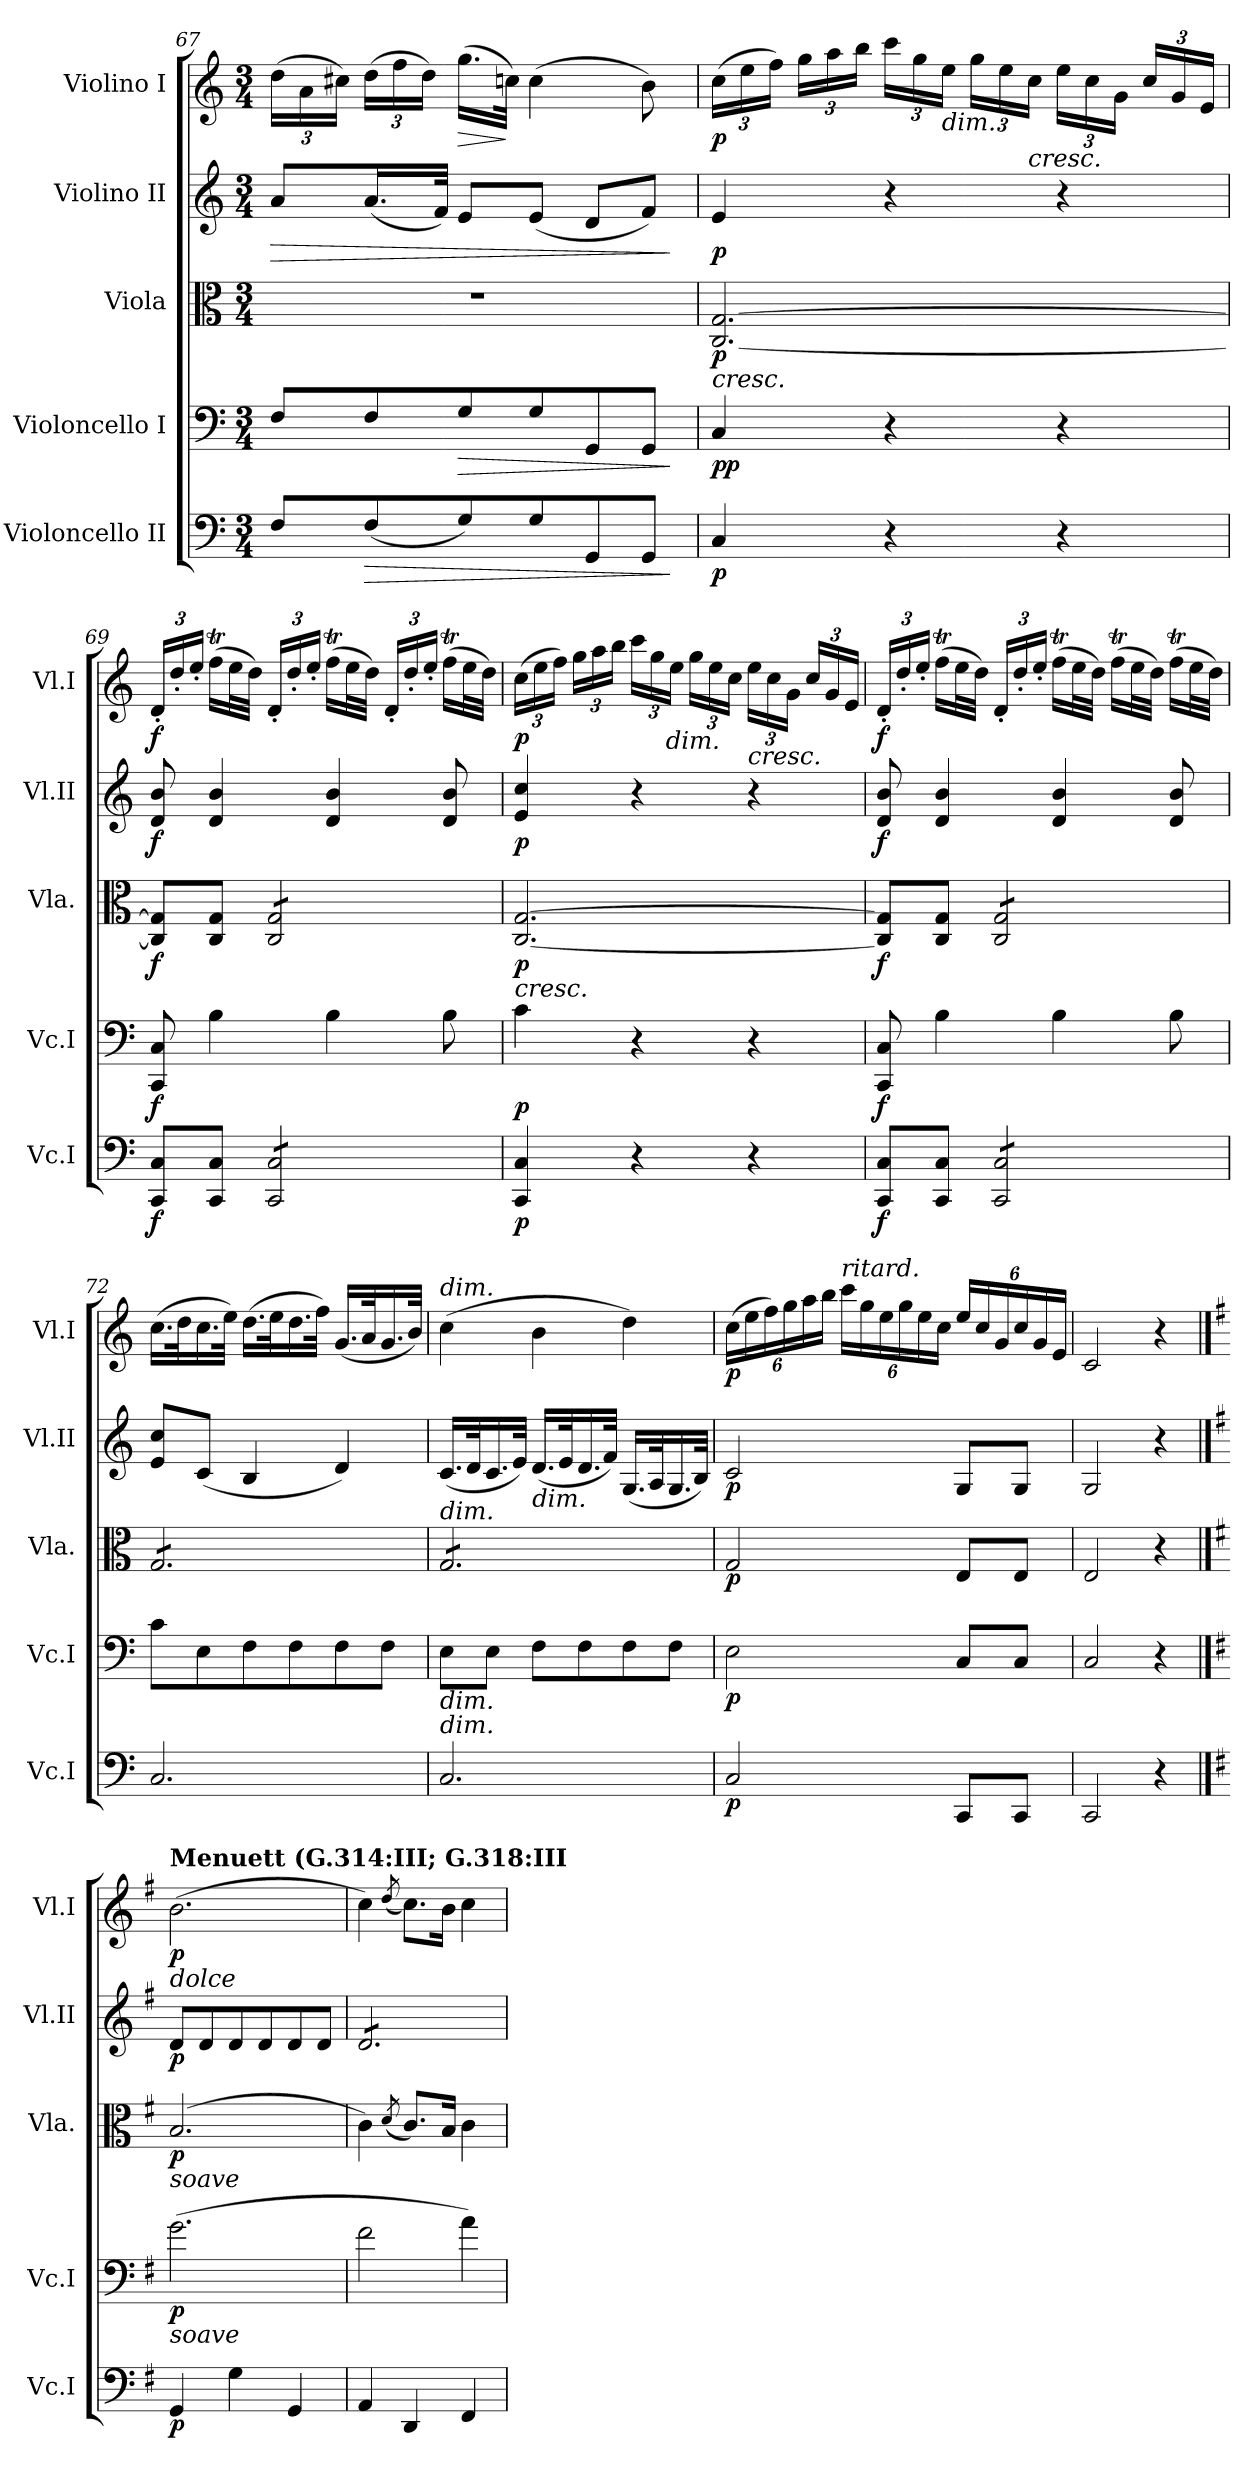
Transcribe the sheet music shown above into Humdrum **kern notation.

**kern	**dynam	**kern	**dynam	**kern	**dynam	**kern	**dynam	**kern	**dynam
*part5	*part5	*part4	*part4	*part3	*part3	*part2	*part2	*part1	*part1
*staff5	*staff5	*staff4	*staff4	*staff3	*staff3	*staff2	*staff2	*staff1	*staff1
*I"Violoncello II	*	*I"Violoncello I	*	*I"Viola	*	*I"Violino II	*	*I"Violino I	*
*I'Vc.I	*	*I'Vc.I	*	*I'Vla.	*	*I'Vl.II	*	*I'Vl.I	*
!!LO:PB:g=z
*clefF4	*	*clefF4	*	*clefC3	*	*clefG2	*	*clefG2	*
*k[]	*	*k[]	*	*k[]	*	*k[]	*	*k[]	*
*M3/4	*	*M3/4	*	*M3/4	*	*M3/4	*	*M3/4	*
=67	=67	=67	=67	=67	=67	=67	=67	=67	=67
!	!	!	!	!	!	!	!LO:HP:b	!	!
*	*	*	*	*	*	*	*	*Xbrackettup	*
8F/L	.	8F/L	.	2.r	.	8a/L	>	(>24dd\LL	.
.	.	.	.	.	.	.	.	24a\	.
.	.	.	.	.	.	.	.	24cc#X\JJ)	.
!	!LO:HP:b	!	!	!	!	!	!	!	!
(<8F/	>	8F/	.	.	.	(<16.a/L	.	(>24dd\LL	.
.	.	.	.	.	.	.	.	24ff\	.
.	.	.	.	.	.	.	.	24dd\JJ)	.
.	.	.	.	.	.	32f/JJk)	.	.	.
!	!	!	!LO:HP:b	!	!	!	!	!	!LO:HP:b
8G/)	.	8G/	>	.	.	8e/L	.	(>16.gg\LL	>
.	.	.	.	.	.	.	.	32ccn\JJk)	]
8G/	.	8G/	.	.	.	(<8e/J	.	(>4cc\	.
8GG/	.	8GG/	.	.	.	8d/L	.	.	.
8GG/J	.	8GG/J	.	.	.	8f/J)	.	8b\)	.
.	]	.	]	.	.	.	]	.	.
=68	=68	=68	=68	=68	=68	=68	=68	=68	=68
!	!	!	!	!LO:TX:b:i:t=cresc.	!	!	!	!	!
!	!LO:DY:b	!	!LO:DY:b	!	!	!	!	!	!
!	!	!	!LO:DY:n=1:b	!	!LO:DY:b	!	!LO:DY:b	!	!LO:DY:b
4C/	p	4C/	p p	[2.C/ [2.G/	p	4e/	p	(>24cc\LL	p
.	.	.	.	.	.	.	.	24ee\	.
.	.	.	.	.	.	.	.	24ff\JJ)	.
.	.	.	.	.	.	.	.	24gg\LL	.
.	.	.	.	.	.	.	.	24aa\	.
.	.	.	.	.	.	.	.	24bb\JJ	.
4r	.	4r	.	.	.	4r	.	24ccc\LL	.
.	.	.	.	.	.	.	.	24gg\	.
!	!	!	!	!	!	!	!	!LO:TX:b:i:t=dim.	!
.	.	.	.	.	.	.	.	24ee\JJ	.
.	.	.	.	.	.	.	.	24gg\LL	.
.	.	.	.	.	.	.	.	24ee\	.
!	!	!	!	!	!	!	!	!LO:TX:b:i:t=cresc.	!
.	.	.	.	.	.	.	.	24cc\JJ	.
4r	.	4r	.	.	.	4r	.	24ee\LL	.
.	.	.	.	.	.	.	.	24cc\	.
.	.	.	.	.	.	.	.	24g\JJ	.
.	.	.	.	.	.	.	.	24cc/LL	.
.	.	.	.	.	.	.	.	24g/	.
.	.	.	.	.	.	.	.	24e/JJ	.
!!LO:LB:g=z
=69	=69	=69	=69	=69	=69	=69	=69	=69	=69
!	!LO:DY:b	!	!LO:DY:b	!	!LO:DY:b	!	!LO:DY:b	!	!LO:DY:b
8CC/ 8C/L	f	8CC/ 8C/	f	8C/] 8G/]L	f	8d/ 8b/	f	24d'/LL	f
.	.	.	.	.	.	.	.	24dd'/	.
.	.	.	.	.	.	.	.	24ee'/JJ	.
8CC/ 8C/J	.	4B\	.	8C/ 8G/J	.	4d/ 4b/	.	(>16ffT\LL	.
.	.	.	.	.	.	.	.	32ee\L	.
.	.	.	.	.	.	.	.	32dd\JJJ)	.
*tremolo	*	*	*	*	*	*	*	*	*
*	*	*	*	*tremolo	*	*	*	*	*
8CC/ 8C/L	.	.	.	8C/ 8G/L	.	.	.	24d'/LL	.
.	.	.	.	.	.	.	.	24dd'/	.
.	.	.	.	.	.	.	.	24ee'/JJ	.
8CC/ 8C/	.	4B\	.	8C/ 8G/	.	4d/ 4b/	.	(>16ffT\LL	.
.	.	.	.	.	.	.	.	32ee\L	.
.	.	.	.	.	.	.	.	32dd\JJJ)	.
8CC/ 8C/	.	.	.	8C/ 8G/	.	.	.	24d'/LL	.
.	.	.	.	.	.	.	.	24dd'/	.
.	.	.	.	.	.	.	.	24ee'/JJ	.
8CC/ 8C/J	.	8B\	.	8C/ 8G/J	.	8d/ 8b/	.	(>16ffT\LL	.
*	*	*	*	*Xtremolo	*	*	*	*	*
*Xtremolo	*	*	*	*	*	*	*	*	*
.	.	.	.	.	.	.	.	32ee\L	.
.	.	.	.	.	.	.	.	32dd\JJJ)	.
=70	=70	=70	=70	=70	=70	=70	=70	=70	=70
!	!	!	!	!LO:TX:b:i:t=cresc.	!	!	!	!	!
!	!LO:DY:b	!	!LO:DY:b	!	!LO:DY:b	!	!LO:DY:b	!	!LO:DY:b
4CC/ 4C/	p	4c\	p	[2.C/ [2.G/	p	4e/ 4cc/	p	(>24cc\LL	p
.	.	.	.	.	.	.	.	24ee\	.
.	.	.	.	.	.	.	.	24ff\JJ)	.
.	.	.	.	.	.	.	.	24gg\LL	.
.	.	.	.	.	.	.	.	24aa\	.
.	.	.	.	.	.	.	.	24bb\JJ	.
4r	.	4r	.	.	.	4r	.	24ccc\LL	.
.	.	.	.	.	.	.	.	24gg\	.
!	!	!	!	!	!	!	!	!LO:TX:b:i:t=dim.	!
.	.	.	.	.	.	.	.	24ee\JJ	.
.	.	.	.	.	.	.	.	24gg\LL	.
.	.	.	.	.	.	.	.	24ee\	.
.	.	.	.	.	.	.	.	24cc\JJ	.
!	!	!	!	!	!	!	!	!LO:TX:b:i:t=cresc.	!
4r	.	4r	.	.	.	4r	.	24ee\LL	.
.	.	.	.	.	.	.	.	24cc\	.
.	.	.	.	.	.	.	.	24g\JJ	.
.	.	.	.	.	.	.	.	24cc/LL	.
.	.	.	.	.	.	.	.	24g/	.
.	.	.	.	.	.	.	.	24e/JJ	.
!!LO:PB:g=z
=71	=71	=71	=71	=71	=71	=71	=71	=71	=71
!	!LO:DY:b	!	!LO:DY:b	!	!LO:DY:b	!	!LO:DY:b	!	!LO:DY:b
8CC/ 8C/L	f	8CC/ 8C/	f	8C/] 8G/]L	f	8d/ 8b/	f	24d'/LL	f
.	.	.	.	.	.	.	.	24dd'/	.
.	.	.	.	.	.	.	.	24ee'/JJ	.
8CC/ 8C/J	.	4B\	.	8C/ 8G/J	.	4d/ 4b/	.	(>16ffT\LL	.
.	.	.	.	.	.	.	.	32ee\L	.
.	.	.	.	.	.	.	.	32dd\JJJ)	.
*tremolo	*	*	*	*	*	*	*	*	*
*	*	*	*	*tremolo	*	*	*	*	*
8CC/ 8C/L	.	.	.	8C/ 8G/L	.	.	.	24d'/LL	.
.	.	.	.	.	.	.	.	24dd'/	.
.	.	.	.	.	.	.	.	24ee'/JJ	.
8CC/ 8C/	.	4B\	.	8C/ 8G/	.	4d/ 4b/	.	(>16ffT\LL	.
.	.	.	.	.	.	.	.	32ee\L	.
.	.	.	.	.	.	.	.	32dd\JJJ)	.
8CC/ 8C/	.	.	.	8C/ 8G/	.	.	.	(>16ffT\LL	.
.	.	.	.	.	.	.	.	32ee\L	.
.	.	.	.	.	.	.	.	32dd\JJJ)	.
8CC/ 8C/J	.	8B\	.	8C/ 8G/J	.	8d/ 8b/	.	(>16ffT\LL	.
*Xtremolo	*	*	*	*	*	*	*	*	*
.	.	.	.	.	.	.	.	32ee\L	.
.	.	.	.	.	.	.	.	32dd\JJJ)	.
=72	=72	=72	=72	=72	=72	=72	=72	=72	=72
2.C/	.	8c\L	.	8G/L	.	8e/ 8cc/L	.	(>16.cc\LL	.
.	.	.	.	.	.	.	.	32dd\K	.
.	.	8E\	.	8G/	.	(<8c/J	.	16.cc\	.
.	.	.	.	.	.	.	.	32ee\JJk)	.
.	.	8F\	.	8G/	.	4B/	.	(>16.dd\LL	.
.	.	.	.	.	.	.	.	32ee\K	.
.	.	8F\	.	8G/	.	.	.	16.dd\	.
.	.	.	.	.	.	.	.	32ff\JJk)	.
.	.	8F\	.	8G/	.	4d/)	.	(<16.g/LL	.
.	.	.	.	.	.	.	.	32a/K	.
.	.	8F\J	.	8G/J	.	.	.	16.g/	.
.	.	.	.	.	.	.	.	32b/JJk)	.
!!LO:LB:g=z
=73	=73	=73	=73	=73	=73	=73	=73	=73	=73
!	!	!	!	!	!	!	!	!LO:TX:a:i:t=dim.	!
!	!	!	!	!LO:TX:a:i:t=dim.	!	!	!	!	!
!	!	!LO:TX:b:i:t=dim.	!	!	!	!	!	!	!
!LO:TX:a:i:t=dim.	!	!	!	!	!	!	!	!	!
2.C/	.	8E\L	.	8G/L	.	(<16.c/LL	.	(>4cc\	.
.	.	.	.	.	.	32d/K	.	.	.
.	.	8E\J	.	8G/	.	16.c/	.	.	.
.	.	.	.	.	.	32e/JJk)	.	.	.
!	!	!	!	!	!	!LO:TX:b:i:t=dim.	!	!	!
.	.	8F\L	.	8G/	.	(<16.d/LL	.	4b\	.
.	.	.	.	.	.	32e/K	.	.	.
.	.	8F\	.	8G/	.	16.d/	.	.	.
.	.	.	.	.	.	32f/JJk)	.	.	.
.	.	8F\	.	8G/	.	(<16.G/LL	.	4dd\)	.
.	.	.	.	.	.	32A/K	.	.	.
.	.	8F\J	.	8G/J	.	16.G/	.	.	.
*	*	*	*	*Xtremolo	*	*	*	*	*
.	.	.	.	.	.	32B/JJk)	.	.	.
=74	=74	=74	=74	=74	=74	=74	=74	=74	=74
!	!LO:DY:b	!	!LO:DY:b	!	!LO:DY:b	!	!LO:DY:b	!	!LO:DY:b
2C/	p	2E\	p	2G/	p	2c/	p	(>24cc\LL	p
.	.	.	.	.	.	.	.	24ee\	.
.	.	.	.	.	.	.	.	24ff\)	.
.	.	.	.	.	.	.	.	24gg\	.
.	.	.	.	.	.	.	.	24aa\	.
.	.	.	.	.	.	.	.	24bb\JJ	.
!	!	!	!	!	!	!	!	!LO:TX:a:i:t=ritard.	!
.	.	.	.	.	.	.	.	24ccc\LL	.
.	.	.	.	.	.	.	.	24gg\	.
.	.	.	.	.	.	.	.	24ee\	.
.	.	.	.	.	.	.	.	24gg\	.
.	.	.	.	.	.	.	.	24ee\	.
.	.	.	.	.	.	.	.	24cc\JJ	.
8CC/L	.	8C/L	.	8E/L	.	8G/L	.	24ee/LL	.
.	.	.	.	.	.	.	.	24cc/	.
.	.	.	.	.	.	.	.	24g/	.
8CC/J	.	8C/J	.	8E/J	.	8G/J	.	24cc/	.
.	.	.	.	.	.	.	.	24g/	.
.	.	.	.	.	.	.	.	24e/JJ	.
=75	=75	=75	=75	=75	=75	=75	=75	=75	=75
2CC/	.	2C/	.	2E/	.	2G/	.	2c/	.
4r	.	4r	.	4r	.	4r	.	4r	.
!!LO:PB:g=z
==1	==1	==1	==1	==1	==1	==1	==1	==1	==1
*k[f#]	*	*k[f#]	*	*k[f#]	*	*k[f#]	*	*k[f#]	*
*	*	*	*	*	*	*	*	*MM106	*
!	!	!	!	!	!	!	!	!LO:TX:b:i:t=dolce	!
!	!	!	!	!	!	!	!	!LO:TX:B:t=Menuett (G.314&colon;III; G.318&colon;III	!
!	!	!	!	!LO:TX:b:i:t=soave	!	!	!	!	!
!	!	!LO:TX:b:i:t=soave	!	!	!	!	!	!	!
!	!LO:DY:b	!	!LO:DY:b	!	!LO:DY:b	!	!LO:DY:b	!	!LO:DY:b
4GG/	p	(>2.g\	p	(>2.B/	p	8d/L	p	(>2.b\	p
.	.	.	.	.	.	8d/	.	.	.
4G\	.	.	.	.	.	8d/	.	.	.
.	.	.	.	.	.	8d/	.	.	.
4GG/	.	.	.	.	.	8d/	.	.	.
.	.	.	.	.	.	8d/J	.	.	.
=2	=2	=2	=2	=2	=2	=2	=2	=2	=2
*	*	*	*	*	*	*tremolo	*	*	*
4AA/	.	2f#\	.	4c\)	.	8d/L	.	4cc\)	.
.	.	.	.	.	.	8d/	.	.	.
.	.	.	.	(<8qd/	.	.	.	(<8qdd/	.
4DD/	.	.	.	8.c/L)	.	8d/	.	8.cc\L)	.
.	.	.	.	.	.	8d/	.	.	.
.	.	.	.	16B/Jk	.	.	.	16b\Jk	.
4FF#/	.	4a\)	.	4c\	.	8d/	.	4cc\	.
.	.	.	.	.	.	8d/J	.	.	.
*	*	*	*	*	*	*Xtremolo	*	*	*
=	=	=	=	=	=	=	=	=	=
*-	*-	*-	*-	*-	*-	*-	*-	*-	*-
